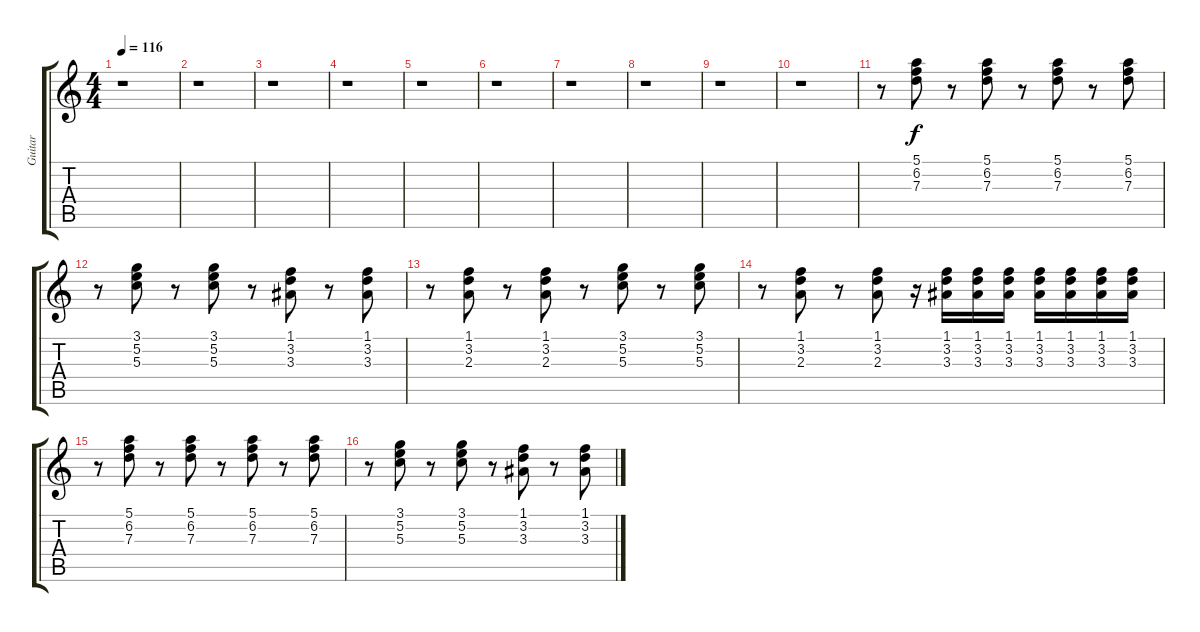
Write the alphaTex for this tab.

\track ("Guitar" "Guitar") {instrument distortionguitar}
\staff {score tabs}
\tuning (E4 B3 G3 D3 A2 D2) {hide}
\ts (4 4)
\tempo 116
\clef g2
\ks c
r.1{dy f} |
r.1 |
r.1 |
r.1 |
r.1 |
r.1 |
r.1 |
r.1 |
r.1 |
r.1 |
r.8 (5.1 6.2 7.3).8 r.8 (5.1 6.2 7.3).8 r.8 (5.1 6.2 7.3).8 r.8 (5.1 6.2 7.3).8 |
r.8 (3.1 5.2 5.3).8 r.8 (3.1 5.2 5.3).8 r.8 (1.1 3.2 3.3).8 r.8 (1.1 3.2 3.3).8 |
r.8 (1.1 3.2 2.3).8 r.8 (1.1 3.2 2.3).8 r.8 (3.1 5.2 5.3).8 r.8 (3.1 5.2 5.3).8 |
r.8 (1.1 3.2 2.3).8 r.8 (1.1 3.2 2.3).8 r.16 (1.1 3.2 3.3).16 (1.1 3.2 3.3).16 (1.1 3.2 3.3).16 (1.1 3.2 3.3).16 (1.1 3.2 3.3).16 (1.1 3.2 3.3).16 (1.1 3.2 3.3).16 |
r.8 (5.1 6.2 7.3).8 r.8 (5.1 6.2 7.3).8 r.8 (5.1 6.2 7.3).8 r.8 (5.1 6.2 7.3).8 |
r.8 (3.1 5.2 5.3).8 r.8 (3.1 5.2 5.3).8 r.8 (1.1 3.2 3.3).8 r.8 (1.1 3.2 3.3).8
